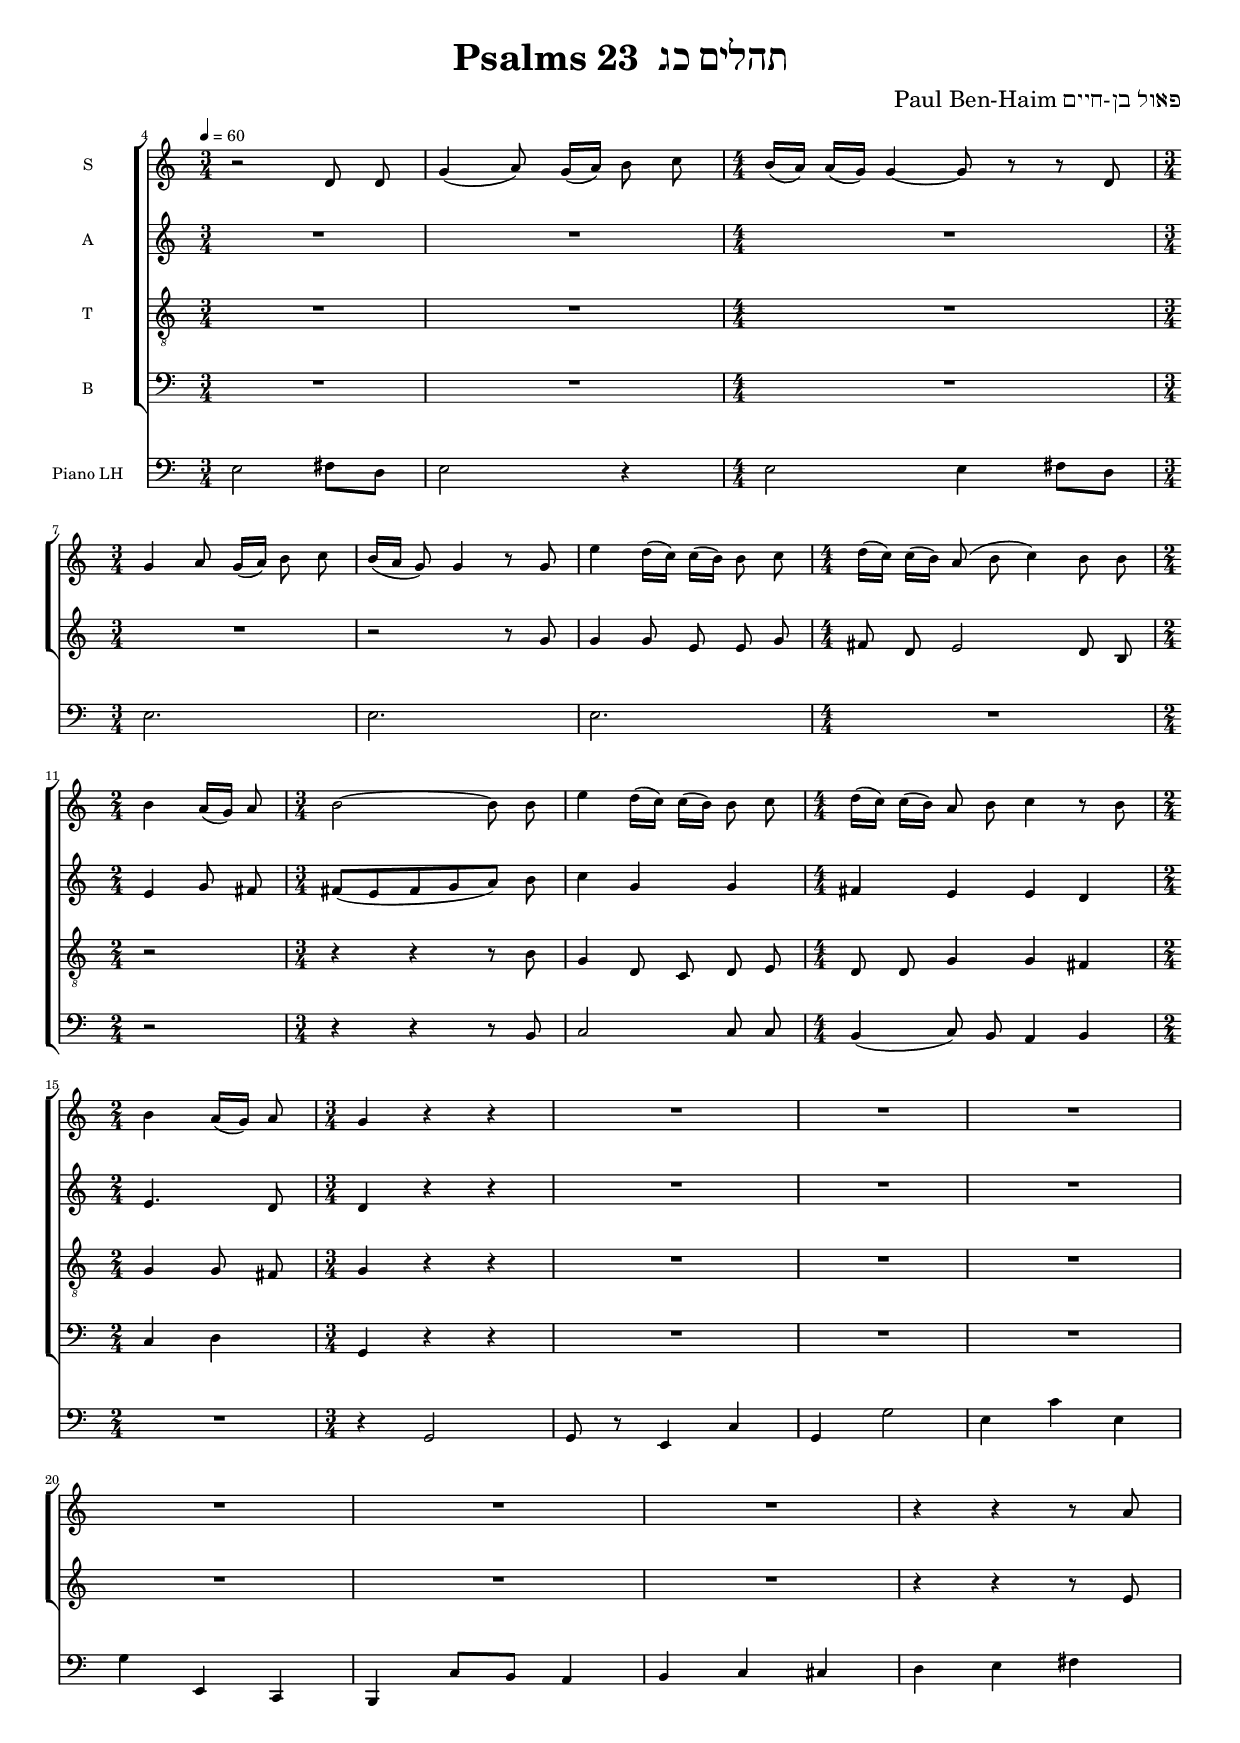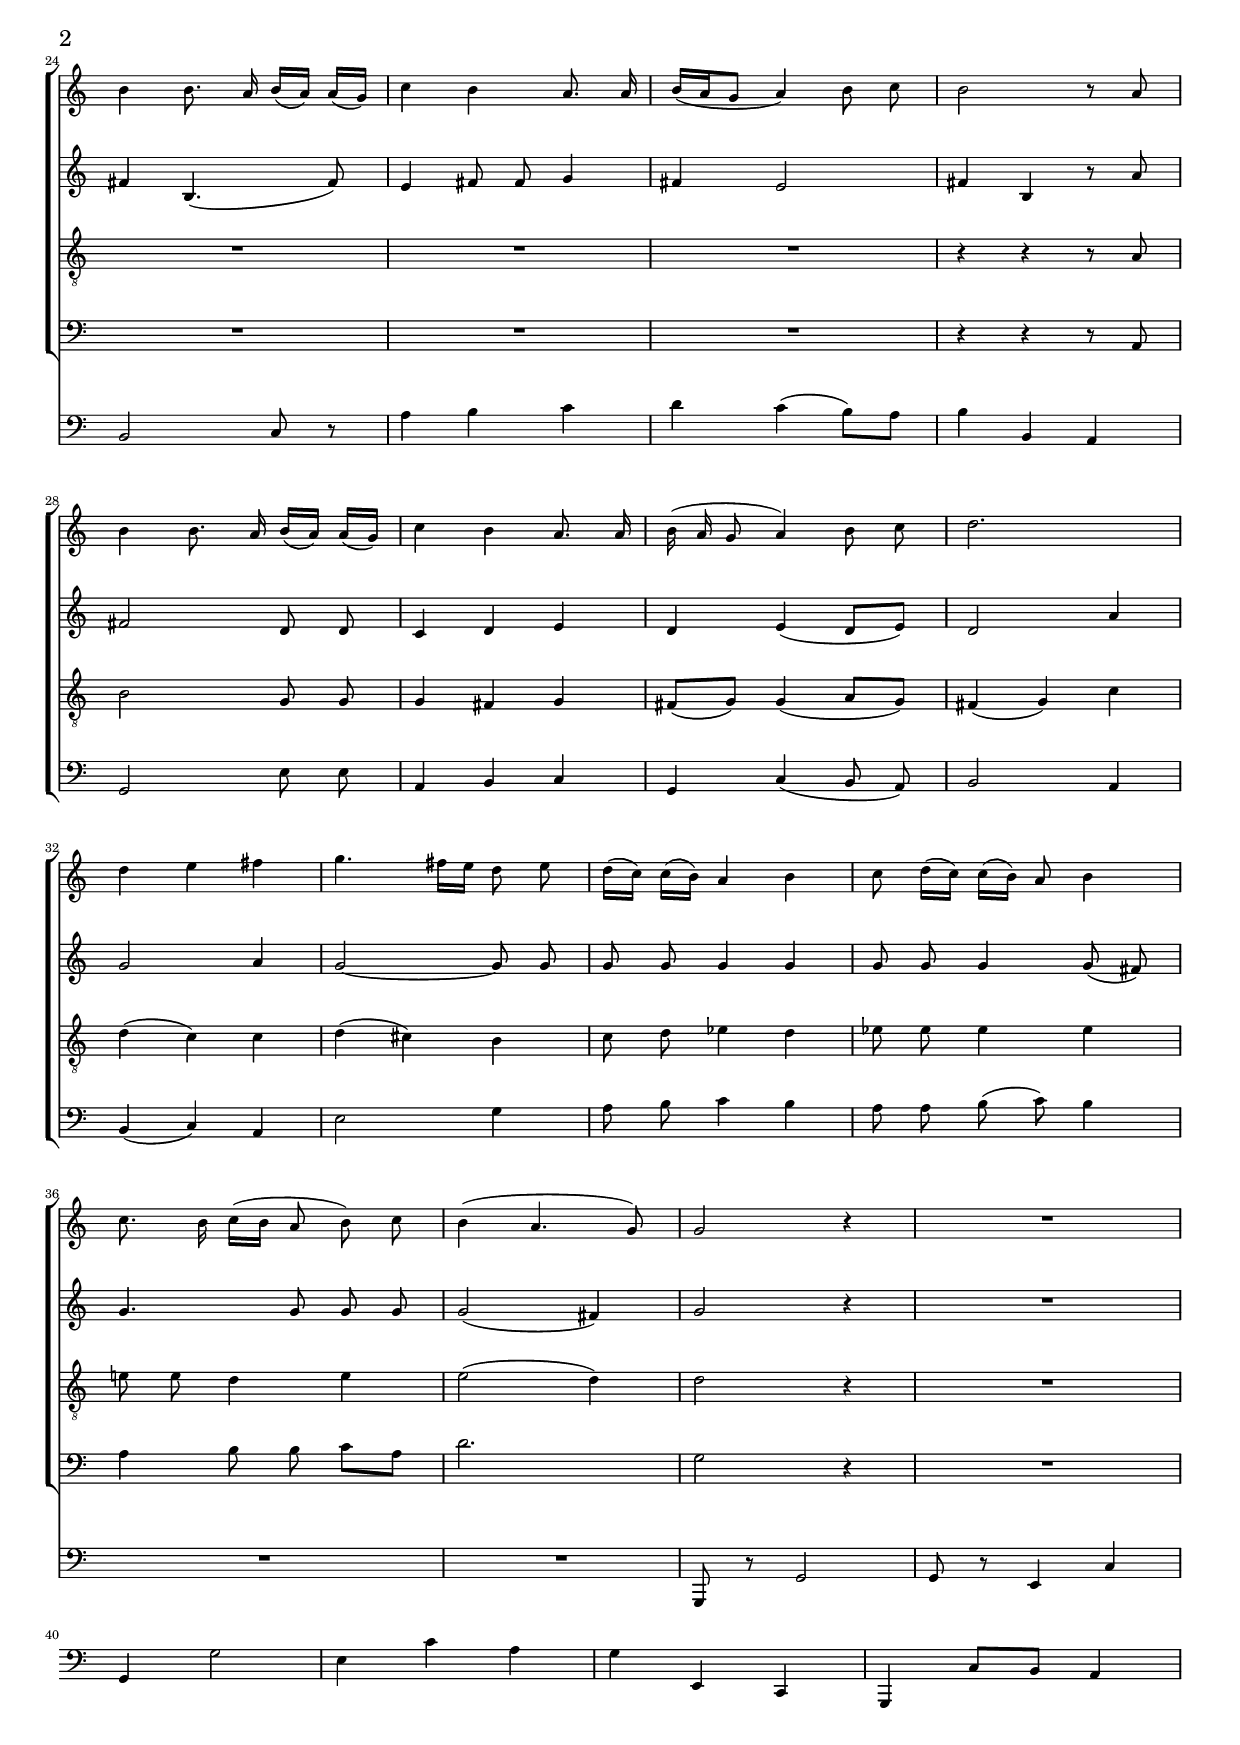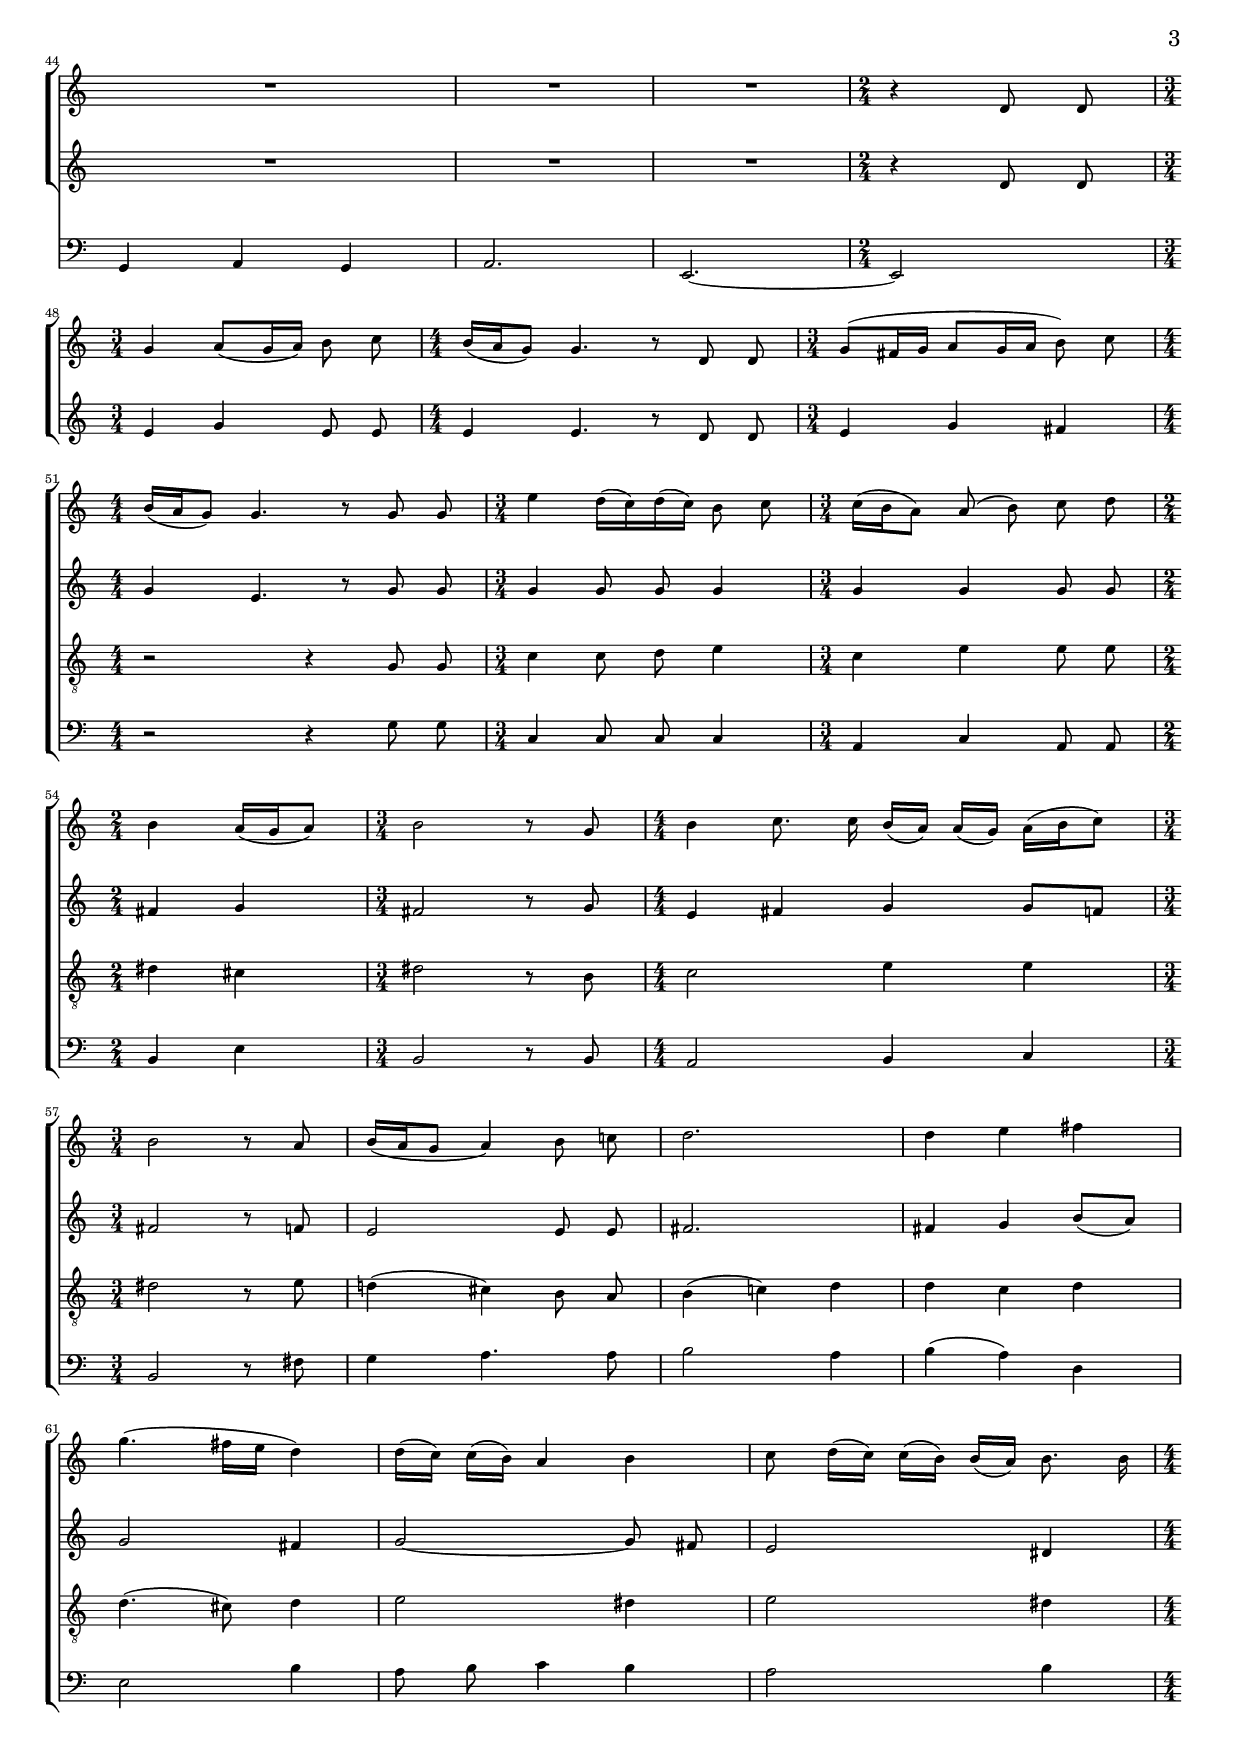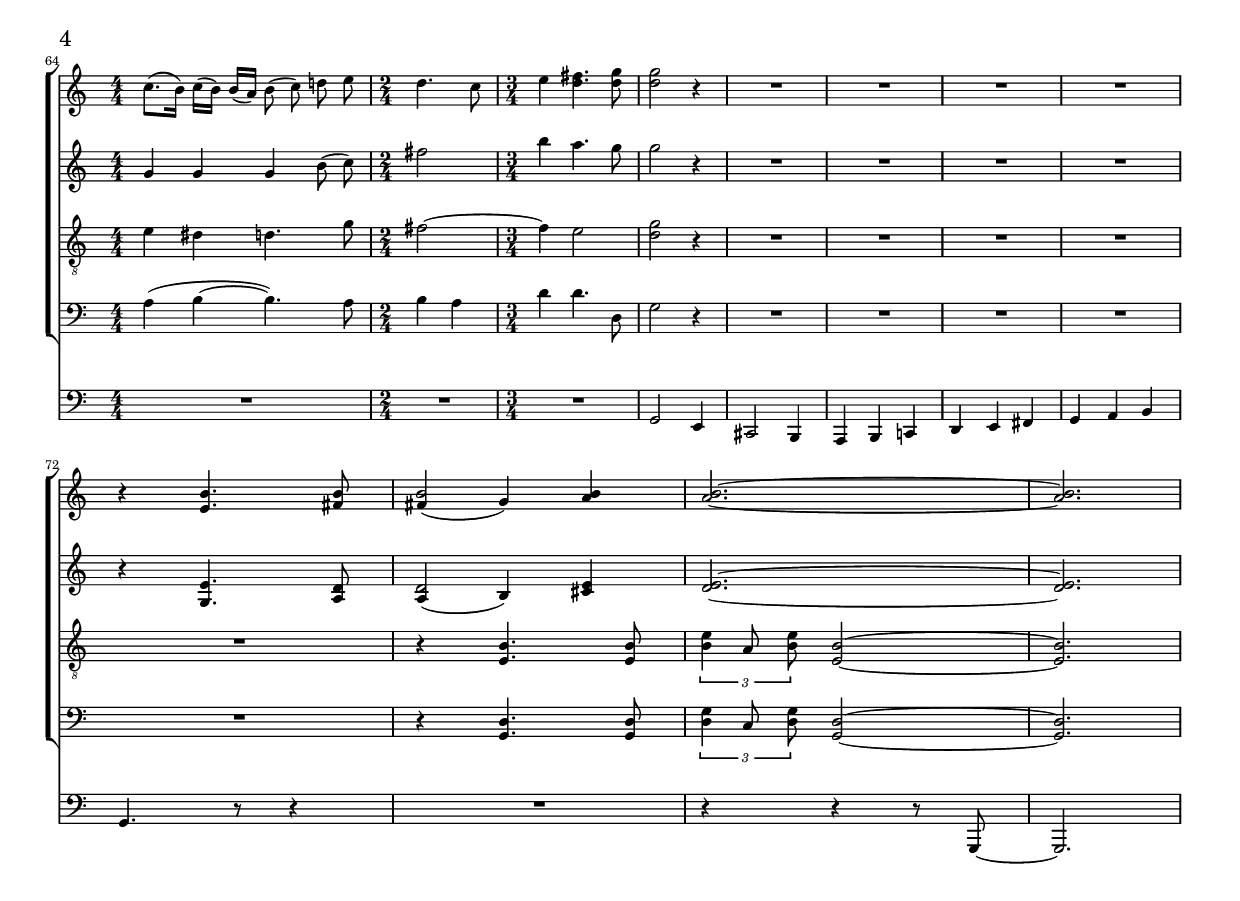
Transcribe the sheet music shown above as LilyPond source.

\include "english.ly"
\version "2.22.0"

global = {
  \key a \minor
  \time 3/4
  \tempo 4 = 60
}

%%%%%%%%%%%%%%%%%%%%%%%%%%%%%%%%
sopMusic = \relative c'' {
  \dynamicUp \numericTimeSignature
  % page 12
  \set Score.currentBarNumber = #4
  r2 d,8 d8 |
  g4( a8) g16[( a]) b8 c |
  \time 4/4 b16[( a]) a[( g]) g4~ g8 r8 r8 d8 |
\break
  % page 13
  \time 3/4 g4 a8  g16[( a]) b8 c |
  b16[( a] g8) g4 r8 g8 |
  e'4 d16[( c]) c[( b]) b8 c8 |
  \time 4/4 d16[( c]) c[( b]) a8( b c4) b8 b |
\break
  \time 2/4 b4 a16[( g]) a8 |
  \time 3/4 b2~ b8 b8 |
  e4 d16[( c]) c[( b]) b8 c8 |
  \time 4/4 d16[( c]) c[( b]) a8 b c4 r8 b8 |
\break
  % page 14
  \time 2/4 b4 a16[( g]) a8 |
  \time 3/4 g4 r4 r4 |
  R1*3/4 |
  R1*3/4 |
  R1*3/4 |
\break
  R1*3/4 |
  R1*3/4 |
  R1*3/4 |
  r4 r4 r8 a8 |
\break
  % page 15
  b4 b8. a16 b16[( a]) a[( g]) |
  c4 b a8. a16 |
  b16[( a g8] a4) b8 c |
  b2 r8 a8 |
\break
  b4 b8. a16 b16[( a]) a[( g]) |
  c4 b a8. a16 |
  b16( a g8] a4) b8 c |
  d2. |
\break
  % page 16, bar 32
  d4 e fs |
  g4. fs16[ e] d8 e |
  d16[( c]) c[( b]) a4 b |
  c8 d16[( c]) c[( b]) a8 b4 |
\break % bqr 36
  c8. b16 c16[(b] a8 b) c8 |
  b4( a4. g8) |
  g2 r4 |
  R1*3/4 |
\break
  % page 17, bar 40
  R1*3/4 | R1*3/4 | R1*3/4 | R1*3/4 |
\break % bar 44
  R1*3/4 | R1*3/4 | R1*3/4 |
  \time 2/4 r4 d8 d |
\break
  % page 18
  \time 3/4 g4 a8[( g16 a]) b8 c |
  \time 4/4 b16[( a g8]) g4. r8 d8 d |
  \time 3/4 g8[( fs16 g] a8[ g16 a] b8) c8 |
\break
  \time 4/4 b16[( a g8]) g4. r8 g8 g |
  \time 3/4 e'4 d16[( c) d( c]) b8 c |
  c16[( b a8]) a8( b) c d |
\break
  % page 19, bar 54
  \time 2/4 b4 a16[( g a8]) |
  \time 3/4 b2 r8 g8 |
  \time 4/4 b4 c8. c16 b16[( a]) a[( g]) a[( b c8]) |
\break % bar 57
  \time 3/4 b2 r8 a8 |
  b16[( a g8] a4) b8 c! |
  d2. |
  d4 e fs |
\break
  % page 20, bar 61
  g4.( fs16[ e] d4) |
  d16[( c]) c[( b]) a4 b |
  c8 d16[( c]) c[( b]) b[( a]) b8. b16 |
\break % bar 64
  \time 4/4 c8.[( b16]) c16[( b]) b[( a]) b8( c) d! e |
  \time 2/4 d4. c8 |
  \time 3/4 e4 << d4. fs4. >> <<d8 g8>> |
  <<d2 g2>> r4 |
  % page 21 % bar 68
  R1*3/4 |
  R1*3/4 |
  R1*3/4 |
  R1*3/4 |
\break % bar 72
  r4 << e,4. b'4. >> << fs8 b8 >> |
  << { fs4( g4) } b2 >> << a4 b4 >> |
  << a2.~ b2.~ >> |
  << a2. b2. >> |
} % end-of sopMusic

%%%%%%%%%%%%%%%%%%%%%%%%%%%%%%%%
altMusic = \relative c'' {
  \dynamicUp \numericTimeSignature
  % page 12
  R1*3/4 |
  R1*3/4 |
  \time 4/4 R1 |
  % page 13
  \time 3/4 R1*3/4 |
  r2 r8 g8 |
  g4 g8 e e g |
  \time 4/4 fs8 d  e2 d8 b |

  \time 2/4 e4  g8 fs8 |
  \time 3/4 fs8[( e fs g a]) b |
  c4 g g |
  \time 4/4 fs4 e e d |
  % page 14
  \time 2/4 e4. d8 |
  \time 3/4 d4 r4 r4 |
  R1*3/4 |
  R1*3/4 |
  R1*3/4 |

  R1*3/4 |
  R1*3/4 |
  R1*3/4 |
  r4 r4 r8 e8
  % page 15
  fs4 b,4.( fs'8) |
  e4 fs8 fs g4 |
  fs4 e2 |
  fs4 b, r8 a'8 |

  fs2 d8 d8 |
  c4 d e |
  d e( d8[ e]) |
  d2 a'4 |
  % page 16
  g2 a4 |
  g2~ g8 g8 |
  g8 g g4 g |
  g8 g g4 g8( fs) |

  g4. g8 g g |
  g2( fs4) |
  g2 r4 |
  R1*3/4 |
  % page 17
  R1*3/4 | R1*3/4 | R1*3/4 | R1*3/4 |

  R1*3/4 | R1*3/4 | R1*3/4 |
  \time 2/4 r4 d8 d |
  % page 18
  \time 3/4 e4 g e8 e8 |
  \time 4/4 e4 e4. r8 d8 d8 |
  \time 3/4 e4 g fs |

  \time 4/4 g4 e4. r8 g8 g |
  \time 3/4 g4 g8 g g4 |
  g4 g g8 g |
  % page 19, bar 54
  \time 2/4 fs4 g |
  \time 3/4 fs2 r8 g8 |
  \time 4/4 e4 fs g g8[ f] |
  % bar 57
  \time 3/4 fs2 r8 f8 |
  e2  e8 e |
  fs2. |
  fs4 g b8[( a]) |
  % page 20, bar 61
  g2 fs4 |
  g2~ g8 fs |
  e2 ds4 |
  % bar 64
  \time 4/4 g4 g g b8( c) |
  \time 2/4 fs2 |
  \time 3/4 b4 a4. g8 |
  g2 r4 |
  % page 21 % bar 68
  R1*3/4 |
  R1*3/4 |
  R1*3/4 |
  R1*3/4 |
  % bar 72
  r4 << g,,4. e'4. >> << a,8 d8 >> |
  << { a4( b4) } d2 >> << cs4 e4 >> |
  << d2.~ e2.~ >> |
  << d2. e2. >> |
} % end of altMusic

%%%%%%%%%%%%%%%%%%%%%%%%%%%%%%%%
tenMusic = \relative c' {
  \dynamicUp \numericTimeSignature
  % page 12
  R1*3/4 |
  R1*3/4 |
  \time 4/4 R1 |
  % page 13
  \time 3/4 R1*3/4 |
  R1*3/4 |
  R1*3/4 |
  \time 4/4 R1*4/4 |

  \time 2/4 r2 |
  \time 3/4 r4 r4 r8 b8 |
  g4 d8 c d e |
  \time 4/4 d8 d g4 g fs |
  % page 14
  \time 2/4 g4 g8 fs |
  \time 3/4 g4 r4 r4 |
  R1*3/4 |
  R1*3/4 |
  R1*3/4 |

  R1*3/4 |
  R1*3/4 |
  R1*3/4 |
  R1*3/4 |
  % page 15
  R1*3/4 |
  R1*3/4 |
  R1*3/4 |
  r4 r4 r8 a8 |

  b2 g8 g8 |
  g4 fs g |
  fs8[( g]) g4( a8[ g]) |
  fs4( g) c |
  % page 16
  d4( c) c |
  d( cs) b |
  c8 d ef4 d |
  ef8 ef ef4 ef |

  e!8 e d4 e |
  e2( d4)  |
  d2 r4 |
  R1*3/4 |
  % page 17
  R1*3/4 | R1*3/4 | R1*3/4 | R1*3/4 |

  R1*3/4 | R1*3/4 | R1*3/4 |
  \time 2/4 r2 |
  % page 18
  \time 3/4 R1*3/4 |
  \time 4/4 R1 |
  \time 3/4 R1*3/4 |

  \time 4/4 r2 r4 g,8 g8 |
  \time 3/4 c4 c8 d e4 |
  c4 e e8 e |
  % page 19, bar 54
  \time 2/4 ds4 cs |
  \time 3/4 ds2 r8 b8 |
  \time 4/4 c2 e4 e |
  % bar 57
  \time 3/4 ds2 r8 e8 |
  d!4( cs) b8 a |
  b4( c!) d |
  d4 c d |
  % page 20, bar 61
  d4.( cs8) d4 |
  e2 ds4 |
  e2 ds4 |
  % bar 64
  \time 4/4 e4 ds d4. g8 |
  \time 2/4 fs2~ |
  \time 3/4 fs4 e2 |
  <<d2 g2>> r4
  % page 21 % bar 68
  R1*3/4 |
  R1*3/4 |
  R1*3/4 |
  R1*3/4 |
  % bar 72
  R1*3/4 |
  r4 <<e,4. b'4.>> <<e,8 b'8>> |
  << { \times 2/3 { e4 e8 } } { \times 2/3 { b8 a8 b8 } }>>
    <<e,2~ b'2~>> |
  <<e,2. b'2.>> |
 
} % end of tenMusic

%%%%%%%%%%%%%%%%%%%%%%%%%%%%%%%%
basMusic = \relative c {
  \dynamicUp \numericTimeSignature
  % page 12
  R1*3/4 |
  R1*3/4 |
  \time 4/4 R1 |
  % page 13
  \time 3/4 R1*3/4 |
  R1*3/4 |
  R1*3/4 |
  \time 4/4 R1*4/4 |

  \time 2/4 r2 |
  \time 3/4 r4 r4 r8 b8 |
  c2 c8 c8 |
  \time 4/4 b4( c8) b8 a4 b4 |
  % page 14
  \time 2/4 c4 d |
  \time 3/4 g,4 r4 r4 |
  R1*3/4 |
  R1*3/4 |
  R1*3/4 |

  R1*3/4 |
  R1*3/4 |
  R1*3/4 |
  R1*3/4 |
  % page 15
  R1*3/4 |
  R1*3/4 |
  R1*3/4 |
  r4 r4 r8 a8 |

  g2 e'8 e8 |
  a,4 b c |
  g c( b8 a8) |
  b2 a4 |
  % page 16
  b4( c) a |
  e'2 g4 |
  a8 b c4 b |
  a8 a b( c) b4 |

  a4 b8 b c8[ a] |
  d2. |
  g,2 r4 |
  R1*3/4 |
  % page 17
  R1*3/4 | R1*3/4 | R1*3/4 | R1*3/4 |

  R1*3/4 | R1*3/4 | R1*3/4 |
  \time 2/4 r2 |
  % page 18
  \time 3/4 R1*3/4 |
  \time 4/4 R1 |
  \time 3/4 R1*3/4 |

  \time 4/4 r2 r4 g8 g8 |
  \time 3/4 c,4 c8 c c4 |
  a4 c a8 a |
  % page 19, bar 54
  \time 2/4 b4 e |
  \time 3/4 b2 r8 b8 |
  \time 4/4 a2 b4 c4 |
  % bar 57
  \time 3/4 b2 r8 fs'8 |
  g4 a4. a8 |
  b2 a4 |
  b4( a) d, |
  % page 20, bar 61
  e2 b'4 |
  a8 b c4 b |
  a2 b4 |
  % bar 64
  \time 4/4 a4( b~ b4.) a8 |
  \time 2/4 b4 a |
  \time 3/4 d4 d4. d,8 |
  g2 r4 |
  % page 21 % bar 68
  R1*3/4 |
  R1*3/4 |
  R1*3/4 |
  R1*3/4 |
  % bar 72
  R1*3/4 |
  r4 <<g,4. d'4.>> <<g,8 d'8>> |
  << { \times 2/3 { g4 g8 } } { \times 2/3 { d8 c8 d8 } }>>
    <<g,2~ d'2~>> |
  <<g,2. d'2.>> |
} % end of basMusic

LHMusic = \relative c {
  \dynamicUp \numericTimeSignature
  % page 12
  e2 fs8[ d] |
  e2 r4 |
  \time 4/4 e2 e4  fs8[ d] |
  % page 13m b1r 7
  \time 3/4 e2. |
  e2. |
  e2. |
  \time 4/4 R1*4/4 |
  % bar 11
  \time 2/4 r2 |
  \time 3/4 R1*3/4 |
  R1*3/4 |
  \time 4/4 R1*4/4
  % page 14, bar 15
  \time 2/4 R1*2/4 |
  \time 3/4 r4 g,2 |
  g8 r8 e4 c' |
  g4 g'2 |
  e4 c' e, |
  % bar 20
  g4 e, c |
  b4 c'8[ b] a4 |
  b c cs
  d4 e fs |
  % page 15, bar 24
  b,2 c8 r8 |
  a'4 b c |
  d4 c( b8[) a] |
  b4 b, a |
  % bar 28
  R1*3/4 |
  R1*3/4 |
  R1*3/4 |
  R1*3/4 |
  % page 16, bar 32
  R1*3/4 |
  R1*3/4 |
  R1*3/4 |
  R1*3/4 |
  % bar 36
  R1*3/4 |
  R1*3/4 |
  g,8 r8 g'2 |
  g8 r8 e4 c' |
  % page 17, bar 40
  g4 g'2 |
  e4 c' a |
  g4 e, c |
  g4 c'8[ b] a4 |
  % bar 44
  g4 a g |
  a2. |
  e2.~ |
  \time 2/4 e2 |
  % page 18
  \time 3/4 R1*3/4 |
  \time 4/4 R1 |
  \time 3/4 R1*3/4 |
% % bar 51
  \time 4/4 R1 |
  \time 3/4 R1*3/4 |
  \time 3/4 R1*3/4 |
% % page 19, bar 54
  \time 2/4 R1*2/4 |
  \time 3/4 R1*3/4 |
  \time 4/4 R1 |
% % bar 57
  \time 3/4 R1*3/4 |
  R1*3/4 |
  R1*3/4 |
  R1*3/4 |
  % page 20, bar 61
  R1*3/4 |
  R1*3/4 |
  R1*3/4 |
  % bar 64
  \time 4/4 R1 |
  \time 2/4 R1*2/4 |
  \time 3/4 R1*3/4 |
  g2 e4 |
  % page 21 % bar 68
  cs2  b4 |
  a4 b c! |
  d4 e fs |
  g4 a b |
 \break
  % bar 72
  g4. r8 r4 |
  R1*3/4 |
  r4 r4 r8 g,8~ |
  g2. |
} % end of LHMusic


\header {
  title = "Psalms 23  תהלים כג"
  composer = "Paul Ben-Haim פאול בן-חיים"
  % Do not display the tagline for this book
  % tagline = ##f
}

\layout {
  #(layout-set-staff-size 14)
  \context {
    \Staff
    \RemoveEmptyStaves
  }
  \context {
    \ChoirStaff
    \RemoveEmptyStaves
  }
  % \context {
  %   \Lyrics
  %   \override  LyricHyphen #'minimum-distance = #0.8
  % }
}

\score {
  <<
    \new ChoirStaff <<

      \new Staff = "sop" <<
      \set Staff.midiInstrument = "flute"
        \new Voice = "sopranos" {
          \set Staff.instrumentName = "S"
          <<
             \autoBeamOff
             \global \sopMusic
          >>
        }
      >>

      \new Staff = "alt" <<
	\set Staff.midiInstrument = #"oboe"
        \new Voice = "altos" {
          \set Staff.instrumentName = "A"
          <<
             \autoBeamOff
             \global \altMusic
          >>
        }
      >>

      \new Staff = "ten" <<
	% \set Staff.midiInstrument = #"cello"        %% too vibrator
	% \set Staff.midiInstrument = #"tenor sax"    %% Too loud
	\set Staff.midiInstrument = #"english horn"
        \clef "G_8"
        \new Voice = "tenors" {
          \set Staff.instrumentName = "T"
          <<
             \autoBeamOff
             \global \tenMusic
          >>
        }
      >>

      \new Staff = "bas" <<
	\set Staff.midiInstrument = #"bassoon"
        \clef bass
        \new Voice = "basses" {
          \set Staff.instrumentName = "B"
          <<
             \autoBeamOff
             \global \basMusic
          >>
        }
      >>
    >>
    \new Staff {
      \set Staff.midiInstrument = "acoustic grand"
      \clef bass
    \new Voice = "SoloVoice" <<
      \set Staff.instrumentName = "Piano LH"
      \autoBeamOff
      \global \LHMusic
    >>
    }
  >>

  \header { }

  \layout {
    % $(layout-set-staff-size 17)
    % \override LyricText #'font-size = #1.81
    \context {
      \Staff
    }
  }
  \midi {
    \context {
      \Score
    }
  }
}
